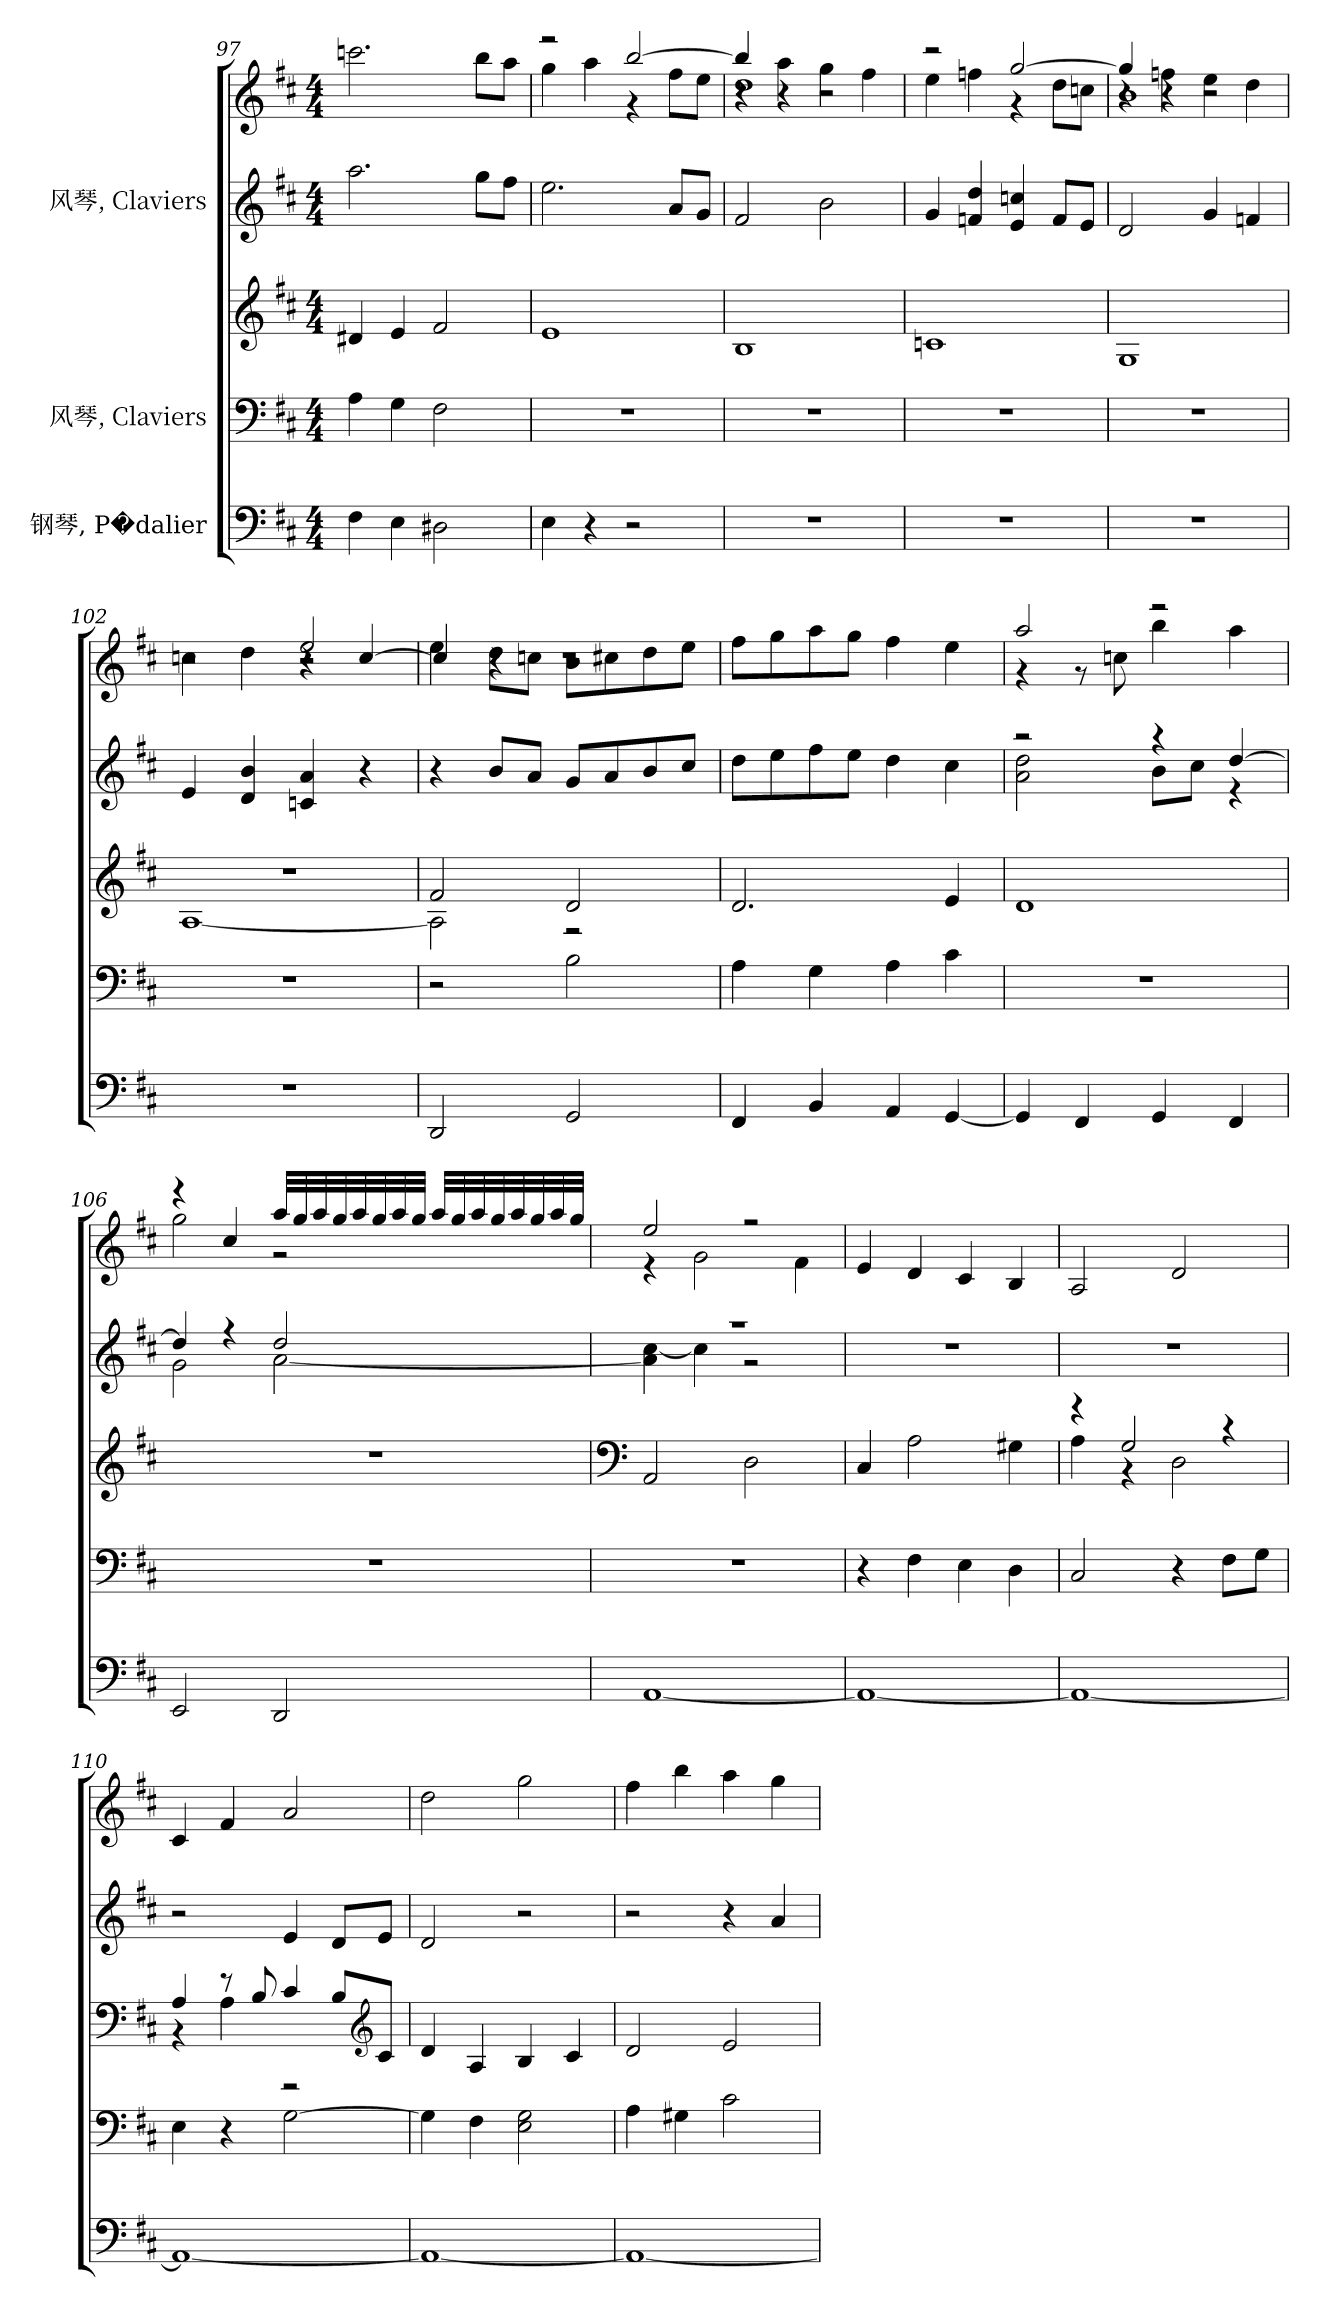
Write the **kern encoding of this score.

**kern	**kern	**kern	**kern	**kern
*part3	*part2	*part2	*part1	*part1
*staff5	*staff4	*staff3	*staff2	*staff1
*I"钢琴, P�dalier	*I"风琴, Claviers	*	*I"风琴, Claviers	*
*clefF4	*clefF4	*clefG2	*clefG2	*clefG2
*k[f#c#]	*k[f#c#]	*k[f#c#]	*k[f#c#]	*k[f#c#]
*M4/4	*M4/4	*M4/4	*M4/4	*M4/4
=97	=97	=97	=97	=97
4F#\	4A\	4d#X/	2.aa\	2.cccn\
4E\	4G\	4e/	.	.
2D#X\	2F#\	2f#/	.	.
.	.	.	8gg\L	8bb\L
.	.	.	8ff#\J	8aa\J
=98	=98	=98	=98	=98
*	*	*	*	*^
4E\	1r	1e	2.ee\	2r	4gg\
4r	.	.	.	.	4aa\
2r	.	.	.	[2bb/	4r
.	.	.	8a/L	.	8ff#\L
.	.	.	8g/J	.	8ee\J
!!LO:LB:g=z
=99	=99	=99	=99	=99	=99
*	*	*	*	*	*^
1r	1r	1B	2f#/	4bb/]	4r	1dd
.	.	.	.	4r	4aa\	.
.	.	.	2b\	2r	4gg\	.
.	.	.	.	.	4ff#\	.
*	*	*	*	*	*v	*v
=100	=100	=100	=100	=100	=100
1r	1r	1cn	4g/	2r	4ee\
.	.	.	4fn/ 4dd/	.	4ffn\
.	.	.	4e/ 4ccn/	[2gg/	4r
.	.	.	8f/L	.	8dd\L
.	.	.	8e/J	.	8ccn\J
=101	=101	=101	=101	=101	=101
*	*	*	*	*	*^
1r	1r	1G	2d/	4gg/]	4r	1b
.	.	.	.	4r	4ffn\	.
.	.	.	4g/	2r	4ee\	.
.	.	.	4fn/	.	4dd\	.
=102	=102	=102	=102	=102	=102	=102
*	*	*^	*	*	*	*
1r	1r	1r	[1A	4e/	2r	4ccn\	2r
.	.	.	.	4d/ 4b/	.	4dd\	.
.	.	.	.	4cn/ 4a/	2ee/	2r	4r
.	.	.	.	4r	.	.	[4cc/
=103	=103	=103	=103	=103	=103	=103	=103
2DD/	2r	2f#/	2A\]	4r	1r	4ee\	4cc/]
.	.	.	.	8b/L	.	8dd\L	4r
.	.	.	.	8a/J	.	8ccn\J	.
2GG/	2B\	2d/	2r	8g/L	.	8b\L	2r
.	.	.	.	8a/	.	8cc#X\	.
.	.	.	.	8b/	.	8dd\	.
.	.	.	.	8cc#/J	.	8ee\J	.
*	*	*v	*v	*	*v	*v	*v
!!LO:PB:g=z
=104	=104	=104	=104	=104
4FF#/	4A\	2.d/	8dd\L	8ff#\L
.	.	.	8ee\	8gg\
4BB/	4G\	.	8ff#\	8aa\
.	.	.	8ee\J	8gg\J
4AA/	4A\	.	4dd\	4ff#\
[4GG/	4c#\	4e/	4cc#\	4ee\
=105	=105	=105	=105	=105
*	*	*	*^	*^
4GG/]	1r	1d	2r	2a\ 2dd\	2aa/	4r
4FF#/	.	.	.	.	.	8r
.	.	.	.	.	.	8ccn\
4GG/	.	.	4r	8b\L	2r	4bb\
.	.	.	.	8cc#\J	.	.
4FF#/	.	.	[4dd/	4r	.	4aa\
=106	=106	=106	=106	=106	=106	=106
2EE/	1r	1r	4dd/]	2g\	4r	2gg\
.	.	.	4r	.	4cc#/	.
2DD/	.	.	2dd/	[2a\	32aa/LLL	2r
.	.	.	.	.	32gg/	.
.	.	.	.	.	32aa/	.
.	.	.	.	.	32gg/	.
.	.	.	.	.	32aa/	.
.	.	.	.	.	32gg/	.
.	.	.	.	.	32aa/	.
.	.	.	.	.	32gg/JJJ	.
.	.	.	.	.	32aa/LLL	.
.	.	.	.	.	32gg/	.
.	.	.	.	.	32aa/	.
.	.	.	.	.	32gg/	.
.	.	.	.	.	32aa/	.
.	.	.	.	.	32gg/	.
.	.	.	.	.	32aa/	.
.	.	.	.	.	32gg/JJJ	.
=107	=107	=107	=107	=107	=107	=107
*	*	*clefF4	*	*	*	*
[1AA	1r	2AA/	1r	4a\] [4cc#\	2ee/	4r
.	.	.	.	4cc#\]	.	2g\
.	.	2D\	.	2r	2r	.
.	.	.	.	.	.	4f#\
*	*	*	*v	*v	*	*
*	*	*	*	*v	*v
!!LO:LB:g=z
=108	=108	=108	=108	=108
1AA_	4r	4C#/	1r	4e/
.	4F#\	2A\	.	4d/
.	4E\	.	.	4c#/
.	4D\	4G#X\	.	4B/
=109	=109	=109	=109	=109
*	*	*^	*	*
1AA_	2C#/	4r	4A\	1r	2A/
.	.	2G/	4r	.	.
.	4r	.	2D\	.	2d/
.	8F#\L	4r	.	.	.
.	8G\J	.	.	.	.
=110	=110	=110	=110	=110	=110
1AA_	4E\	4A/	4r	2r	4c#/
.	4r	8r	4A\	.	4f#/
.	.	8B/	.	.	.
.	[2G\	4c#/	2r	4e/	2a/
.	.	8B/L	.	8d/L	.
*	*	*clefG2	*	*	*
.	.	8c#/J	.	8e/J	.
*	*	*v	*v	*	*
=111	=111	=111	=111	=111
1AA_	4G\]	4d/	2d/	2dd\
.	4F#\	4A/	.	.
.	2E\ 2G\	4B/	2r	2gg\
.	.	4c#/	.	.
=112	=112	=112	=112	=112
1AA_	4A\	2d/	2r	4ff#\
.	4G#X\	.	.	4bb\
.	2c#\	2e/	4r	4aa\
.	.	.	4a/	4gg\
=	=	=	=	=
*-	*-	*-	*-	*-
